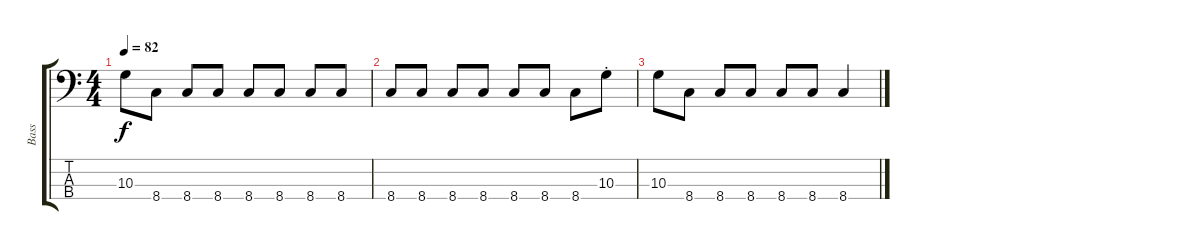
\track ("Bass" "Bass") {instrument electricbassfinger}
\staff {score tabs}
\tuning (G2 D2 A1 E1) {hide}
\ts (4 4)
\tempo 82
\clef f4
\ks c
10.3.8{dy f} 8.4.8 8.4.8 8.4.8 8.4.8 8.4.8 8.4.8 8.4.8 |
8.4.8 8.4.8 8.4.8 8.4.8 8.4.8 8.4.8 8.4.8 10.3{st}.8 |
10.3.8 8.4.8 8.4.8 8.4.8 8.4.8 8.4.8 8.4.4
